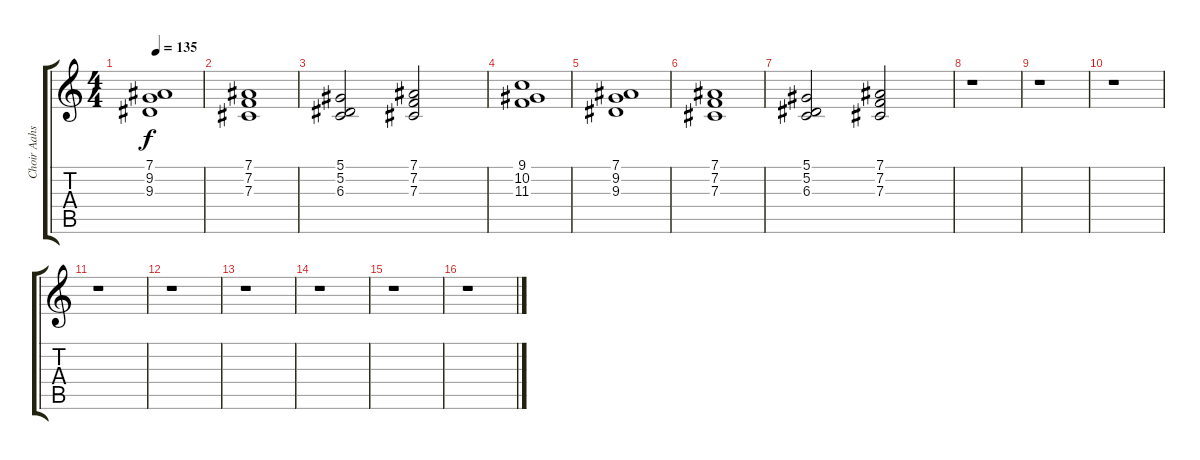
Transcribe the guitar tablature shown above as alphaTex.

\track ("Choir Aahs" "Choir Aahs") {instrument choiraahs}
\staff {score tabs}
\tuning (Eb4 Bb3 Gb3 Db3 Ab2 Eb2) {hide}
\ts (4 4)
\tempo 135
\clef g2
\ks c
(7.1 9.2 9.3).1{dy f} |
(7.1 7.2 7.3).1 |
(5.1 5.2 6.3).2 (7.1 7.2 7.3).2 |
(9.1 10.2 11.3).1 |
(7.1 9.2 9.3).1 |
(7.1 7.2 7.3).1 |
(5.1 5.2 6.3).2 (7.1 7.2 7.3).2 |
r.1 |
r.1 |
r.1 |
r.1 |
r.1 |
r.1 |
r.1 |
r.1 |
r.1
